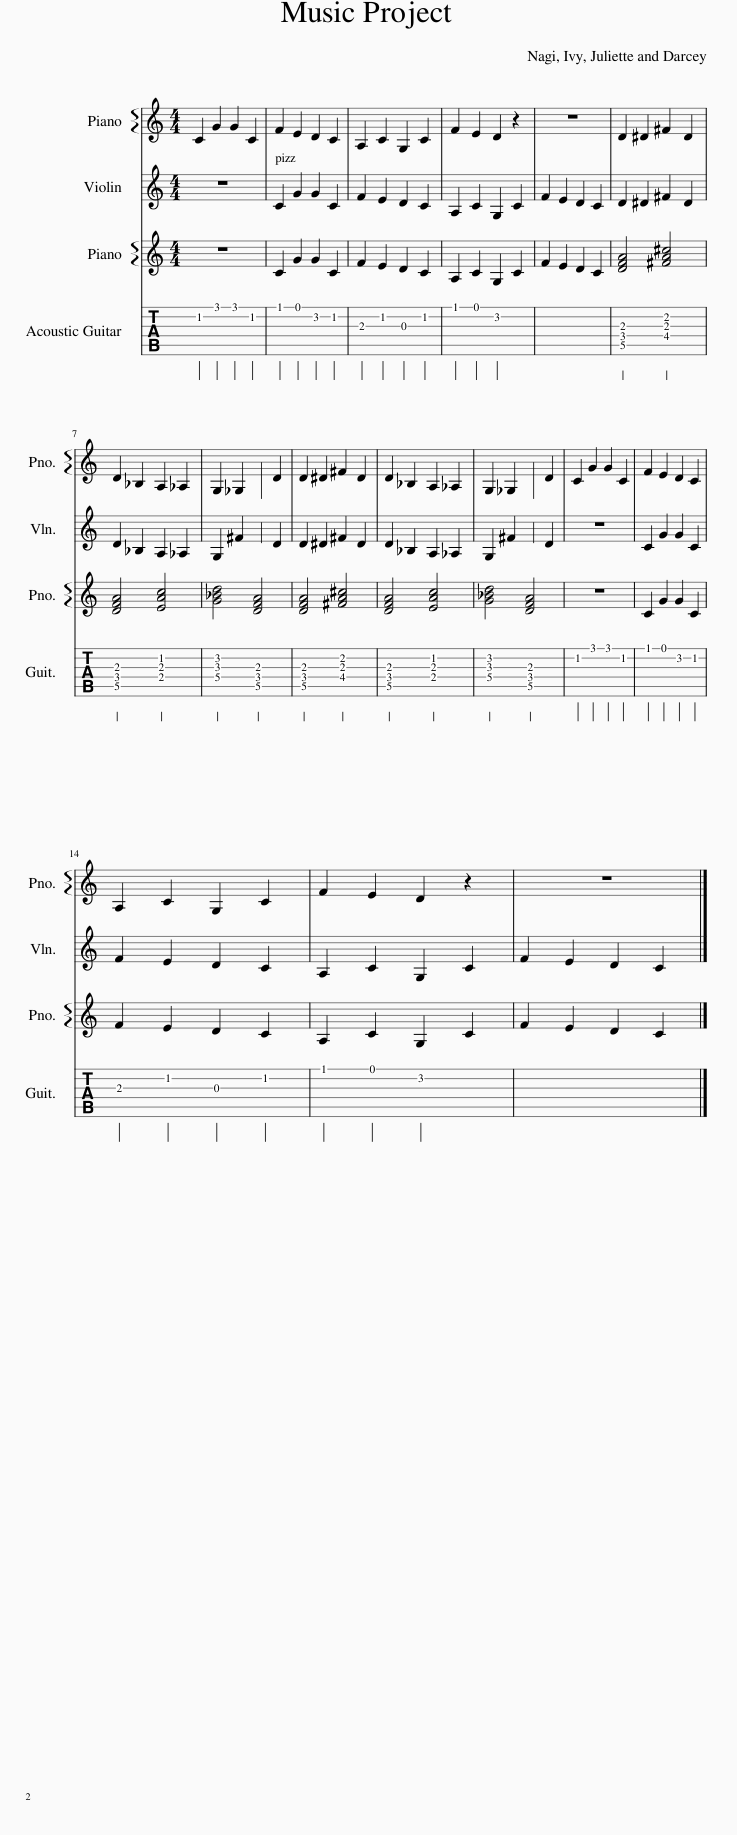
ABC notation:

X:1
%%score 1 2 3 4
L:1/8
M:4/4
I:linebreak $
K:C
V:1 treble
V:2 treble
V:3 treble
V:4 tab stafflines=6 strings=E2,A2,D3,G3,B3,E4
V:1
 C2 G2 G2 C2 | F2 E2 D2 C2 | A,2 C2 G,2 C2 | F2 E2 D2 z2 | z8 | %5
 D2 ^D2 ^F2 D2 |$ D2 _B,2 A,2 _A,2 | G,2 _G,2 x2 D2 | D2 ^D2 ^F2 D2 | D2 _B,2 A,2 _A,2 | %10
 G,2 _G,2 x2 D2 | C2 G2 G2 C2 | F2 E2 D2 C2 |$ A,2 C2 G,2 C2 | F2 E2 D2 z2 | %15
 z8 |] %16
V:2
 z8 | C2 G2 G2 C2 | F2 E2 D2 C2 | A,2 C2 G,2 C2 | F2 E2 D2 C2 | %5
 D2 ^D2 ^F2 D2 |$ D2 _B,2 A,2 _A,2 | G,2 ^F2 x2 D2 | D2 ^D2 ^F2 D2 | D2 _B,2 A,2 _A,2 | %10
 G,2 ^F2 x2 D2 | z8 | C2 G2 G2 C2 |$ F2 E2 D2 C2 | A,2 C2 G,2 C2 | %15
 F2 E2 D2 C2 |] %16
V:3
 z8 | C2 G2 G2 C2 | F2 E2 D2 C2 | A,2 C2 G,2 C2 | F2 E2 D2 C2 | %5
 [DFA]4 [^FA^c]4 |$ [DFA]4 [EAc]4 | [G_Bd]4 [DFA]4 | [DFA]4 [^FA^c]4 | [DFA]4 [EAc]4 | %10
 [G_Bd]4 [DFA]4 | z8 | C2 G2 G2 C2 |$ F2 E2 D2 C2 | A,2 C2 G,2 C2 | %15
 F2 E2 D2 C2 |] %16
V:4
 !2!C2 !1!G2 !1!G2 !2!C2 | !1!F2 !1!E2 !2!D2 !2!C2 | !3!A,2 !2!C2 !3!G,2 !2!C2 | !1!F2 !1!E2 !2!D2 x2 | x8 | %5
 [!5!D,!4!F,!3!A,]4 [!4!^F,!3!A,!2!^C]4 |$ [!5!D,!4!F,!3!A,]4 [!4!E,!3!A,!2!C]4 | [!4!G,!3!_B,!2!D]4 [!5!D,!4!F,!3!A,]4 | [!5!D,!4!F,!3!A,]4 [!4!^F,!3!A,!2!^C]4 | [!5!D,!4!F,!3!A,]4 [!4!E,!3!A,!2!C]4 | %10
 [!4!G,!3!_B,!2!D]4 [!5!D,!4!F,!3!A,]4 | !2!C2 !1!G2 !1!G2 !2!C2 | !1!F2 !1!E2 !2!D2 !2!C2 |$ !3!A,2 !2!C2 !3!G,2 !2!C2 | !1!F2 !1!E2 !2!D2 x2 | %15
 x8 |] %16
